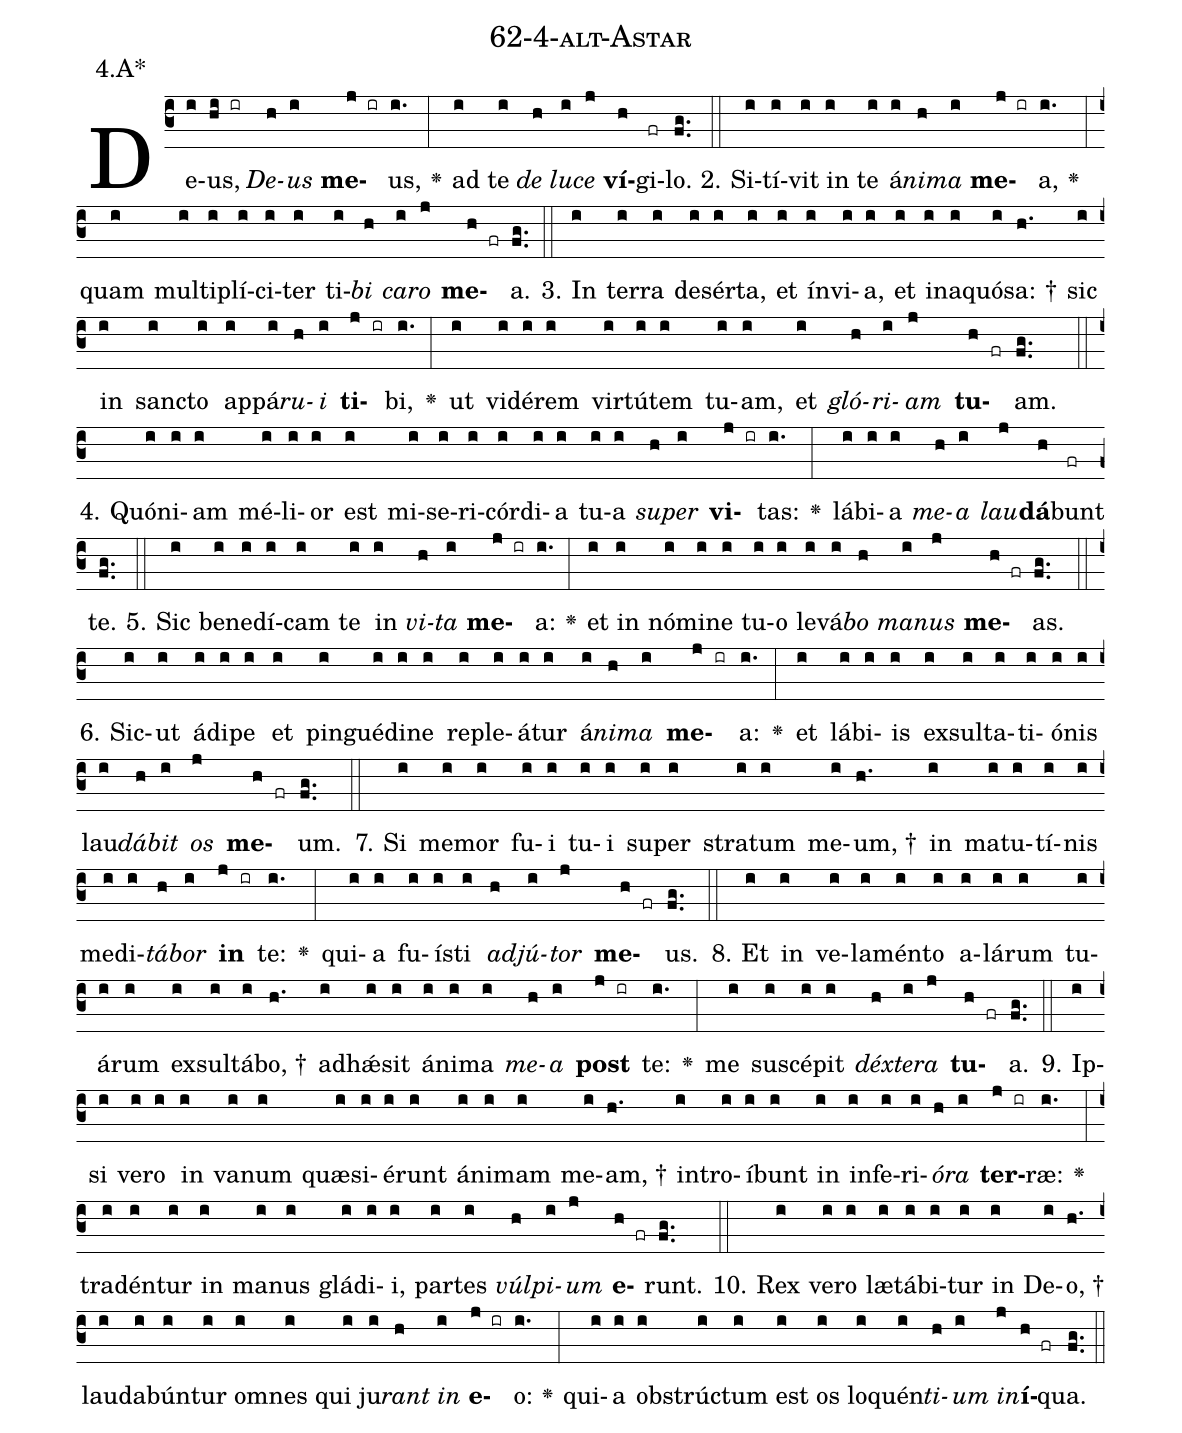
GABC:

name: 62-4-alt-Astar;
annotation: 4.A*;
%%
(c3)De(i)us,(hi ir) <i>De</i>(h)<i>us</i>(i) <b>me</b>(j ir)us,(i.) <v>\greheightstar</v>(:) ad(i) te(i) <i>de</i>(h) <i>lu</i>(i)<i>ce</i>(j) <b>ví</b>(h)gi(fr)lo.(fg..) (::)
2. Si(i)tí(i)vit(i) in(i) te(i) á(i)<i>ni</i>(h)<i>ma</i>(i) <b>me</b>(j ir)a,(i.) <v>\greheightstar</v>(:) quam(i) mul(i)ti(i)plí(i)ci(i)ter(i) ti(i)<i>bi</i>(h) <i>ca</i>(i)<i>ro</i>(j) <b>me</b>(h fr)a.(fg..) (::)
3. In(i) ter(i)ra(i) de(i)sér(i)ta,(i) et(i) ín(i)vi(i)a,(i) et(i) in(i)a(i)quó(i)sa: †(h.) sic(i) in(i) sanc(i)to(i) ap(i)pá(i)<i>ru</i>(h)<i>i</i>(i) <b>ti</b>(j ir)bi,(i.) <v>\greheightstar</v>(:) ut(i) vi(i)dé(i)rem(i) vir(i)tú(i)tem(i) tu(i)am,(i) et(i) <i>gló</i>(h)<i>ri</i>(i)<i>am</i>(j) <b>tu</b>(h fr)am.(fg..) (::)
4. Quón(i)i(i)am(i) mé(i)li(i)or(i) est(i) mi(i)se(i)ri(i)cór(i)di(i)a(i) tu(i)a(i) <i>su</i>(h)<i>per</i>(i) <b>vi</b>(j ir)tas:(i.) <v>\greheightstar</v>(:) lá(i)bi(i)a(i) <i>me</i>(h)<i>a</i>(i) <i>lau</i>(j)<b>dá</b>(h)bunt(fr) te.(fg..) (::)
5. Sic(i) be(i)ne(i)dí(i)cam(i) te(i) in(i) <i>vi</i>(h)<i>ta</i>(i) <b>me</b>(j ir)a:(i.) <v>\greheightstar</v>(:) et(i) in(i) nó(i)mi(i)ne(i) tu(i)o(i) le(i)vá(i)<i>bo</i>(h) <i>ma</i>(i)<i>nus</i>(j) <b>me</b>(h fr)as.(fg..) (::)
6. Sic(i)ut(i) á(i)di(i)pe(i) et(i) pin(i)gué(i)di(i)ne(i) re(i)ple(i)á(i)tur(i) á(i)<i>ni</i>(h)<i>ma</i>(i) <b>me</b>(j ir)a:(i.) <v>\greheightstar</v>(:) et(i) lá(i)bi(i)is(i) ex(i)sul(i)ta(i)ti(i)ó(i)nis(i) lau(i)<i>dá</i>(h)<i>bit</i>(i) <i>os</i>(j) <b>me</b>(h fr)um.(fg..) (::)
7. Si(i) me(i)mor(i) fu(i)i(i) tu(i)i(i) su(i)per(i) stra(i)tum(i) me(i)um, †(h.) in(i) ma(i)tu(i)tí(i)nis(i) me(i)di(i)<i>tá</i>(h)<i>bor</i>(i) <b>in</b>(j ir) te:(i.) <v>\greheightstar</v>(:) qui(i)a(i) fu(i)ís(i)ti(i) <i>ad</i>(h)<i>jú</i>(i)<i>tor</i>(j) <b>me</b>(h fr)us.(fg..) (::)
8. Et(i) in(i) ve(i)la(i)mén(i)to(i) a(i)lá(i)rum(i) tu(i)á(i)rum(i) ex(i)sul(i)tá(i)bo, †(h.) ad(i)hǽ(i)sit(i) á(i)ni(i)ma(i) <i>me</i>(h)<i>a</i>(i) <b>post</b>(j ir) te:(i.) <v>\greheightstar</v>(:) me(i) su(i)scé(i)pit(i) <i>déx</i>(h)<i>te</i>(i)<i>ra</i>(j) <b>tu</b>(h fr)a.(fg..) (::)
9. Ip(i)si(i) ve(i)ro(i) in(i) va(i)num(i) quæ(i)si(i)é(i)runt(i) á(i)ni(i)mam(i) me(i)am, †(h.) in(i)tro(i)í(i)bunt(i) in(i) in(i)fe(i)ri(i)<i>ó</i>(h)<i>ra</i>(i) <b>ter</b>(j ir)ræ:(i.) <v>\greheightstar</v>(:) tra(i)dén(i)tur(i) in(i) ma(i)nus(i) glá(i)di(i)i,(i) par(i)tes(i) <i>vúl</i>(h)<i>pi</i>(i)<i>um</i>(j) <b>e</b>(h fr)runt.(fg..) (::)
10. Rex(i) ve(i)ro(i) læ(i)tá(i)bi(i)tur(i) in(i) De(i)o, †(h.) lau(i)da(i)bún(i)tur(i) om(i)nes(i) qui(i) ju(i)<i>rant</i>(h) <i>in</i>(i) <b>e</b>(j ir)o:(i.) <v>\greheightstar</v>(:) qui(i)a(i) ob(i)strúc(i)tum(i) est(i) os(i) lo(i)quén(i)<i>ti</i>(h)<i>um</i>(i) <i>in</i>(j)<b>í</b>(h fr)qua.(fg..) (::)
